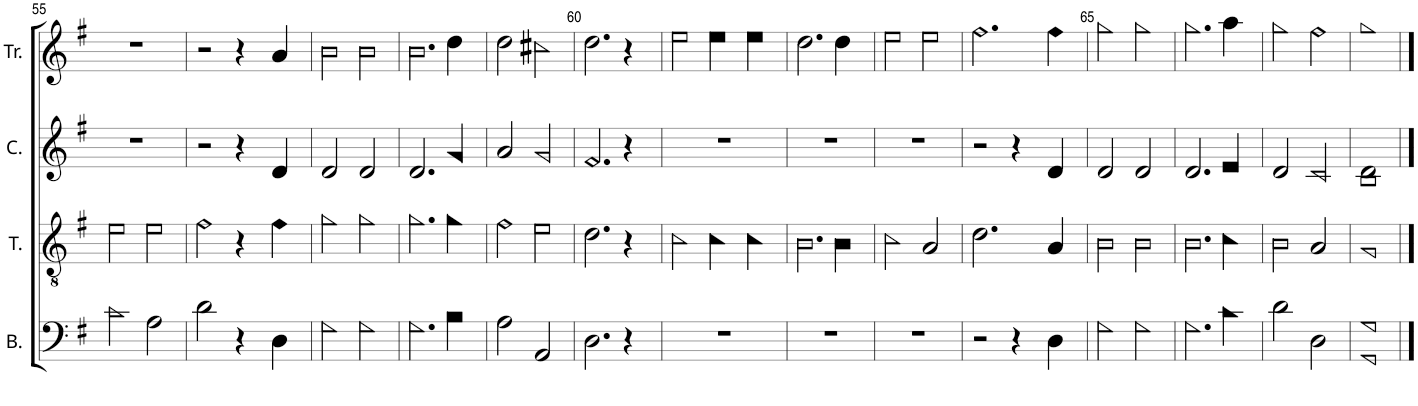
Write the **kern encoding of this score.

**kern	**kern	**kern	**kern
*part4	*part3	*part2	*part1
*staff4	*staff3	*staff2	*staff1
*I"B.	*I"T.	*I"C.	*I"Tr.
*I'B.	*I'T.	*I'C.	*I'Tr.
!!LO:PB:g=z
*clefF4	*clefGv2	*clefG2	*clefG2
*k[f#]	*k[f#]	*k[f#]	*k[f#]
*M2/2	*M2/2	*M2/2	*M2/2
*met(c|)	*met(c|)	*met(c|)	*met(c|)
=55	=55	=55	=55
2c!\	2e!\	1r	1r
2A!\	2e!\	.	.
=56	=56	=56	=56
2d!\	2f#!\	2r	2r
4r	4r	4r	4r
4D!\	4f#!\	4d!/	4a!/
=57	=57	=57	=57
2G!\	2g!\	2d!/	2b!\
2G!\	2g!\	2d!/	2b!\
=58	=58	=58	=58
2.G!\	2.g!\	2.d!/	2.b!\
4B!\	4g!\	4g!/	4dd!\
=59	=59	=59	=59
2A!\	2f#!\	2a!/	2dd!\
2AA!/	2e!\	2g!/	2cc#X!\
=60	=60	=60	=60
2.D!\	2.d!\	2.f#!/	2.dd!\
4r	4r	4r	4r
=61	=61	=61	=61
1r	2c!\	1r	2ee!\
.	4c!\	.	4ee!\
.	4c!\	.	4ee!\
=62	=62	=62	=62
1r	2.B!\	1r	2.dd!\
.	4B!\	.	4dd!\
=63	=63	=63	=63
1r	2c!\	1r	2ee!\
.	2A!/	.	2ee!\
=64	=64	=64	=64
2r	2.d!\	2r	2.ff#!\
4r	.	4r	.
4D!\	4A!/	4d!/	4ff#!\
=65	=65	=65	=65
2G!\	2B!\	2d!/	2gg!\
2G!\	2B!\	2d!/	2gg!\
=66	=66	=66	=66
2.G!\	2.B!\	2.d!/	2.gg!\
4c!\	4c!\	4e!/	4aa!\
=67	=67	=67	=67
2d!\	2B!\	2d!/	2gg!\
2D!\	2A!/	2c!/	2ff#!\
=68	=68	=68	=68
1GG! 1G!	1G!	1B! 1d!	1gg!
==	==	==	==
*-	*-	*-	*-
